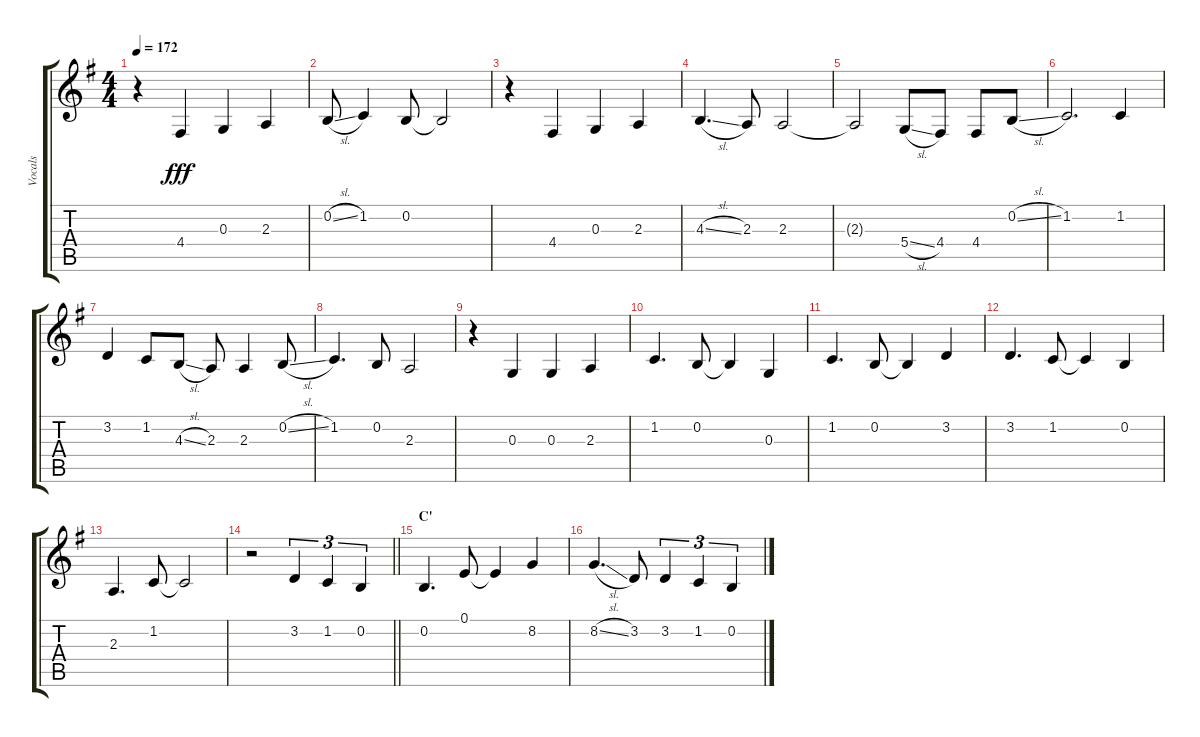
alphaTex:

\track ("Vocals" "Vocals") {instrument voiceoohs}
\staff {score tabs}
\tuning (E4 B3 G3 D3 A2 E2) {hide}
\ts (4 4)
\tempo 172
\clef g2
\ks g
r.4{dy fff} 4.4.4 0.3.4 2.3.4 |
0.2{sl}.8 1.2.4 0.2.8 0.2{t}.2 |
r.4 4.4.4 0.3.4 2.3.4 |
4.3{sl}.4{d} 2.3.8 2.3.2 |
2.3{t}.2 5.4{sl}.8 4.4.8 4.4.8 0.2{sl}.8 |
1.2.2{d} 1.2.4 |
3.2.4 1.2.8 4.3{sl}.8 2.3.8 2.3.4 0.2{sl}.8 |
1.2.4{d} 0.2.8 2.3.2 |
r.4 0.3.4 0.3.4 2.3.4 |
1.2.4{d} 0.2.8 0.2{t}.4 0.3.4 |
1.2.4{d} 0.2.8 0.2{t}.4 3.2.4 |
3.2.4{d} 1.2.8 1.2{t}.4 0.2.4 |
2.3.4{d} 1.2.8 1.2{t}.2 |
\barLineRight lightlight
r.2 3.2.4{tu (3 2)} 1.2.4{tu (3 2)} 0.2.4{tu (3 2)} |
\section ("" "C'")
0.2.4{d} 0.1.8 0.1{t}.4 8.2.4 |
8.2{sl}.4{d} 3.2.8 3.2.4{tu (3 2)} 1.2.4{tu (3 2)} 0.2.4{tu (3 2)}
